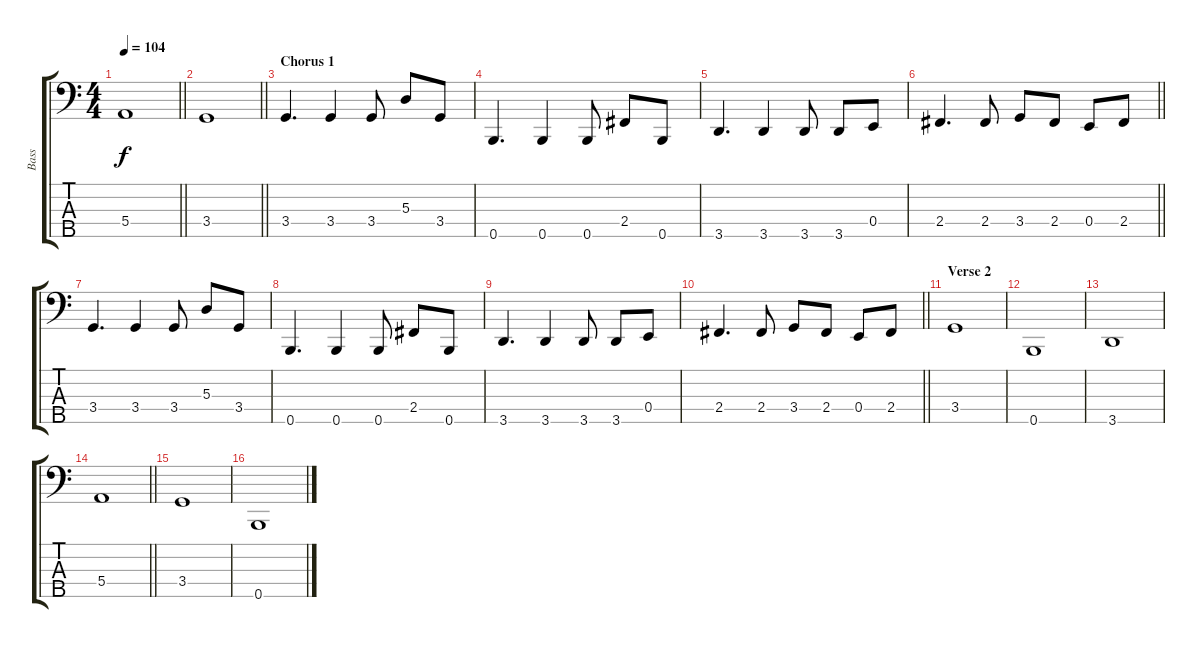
\track ("Bass" "Bass") {instrument electricbassfinger}
\staff {score tabs}
\tuning (G2 D2 A1 E1 B0) {hide}
\ts (4 4)
\tempo 104
\clef f4
\barLineRight lightlight
\ks c
5.4.1{dy f} |
\barLineRight lightlight
3.4.1 |
\section ("" "Chorus 1")
3.4.4{d} 3.4.4 3.4.8 5.3.8 3.4.8 |
0.5.4{d} 0.5.4 0.5.8 2.4.8 0.5.8 |
3.5.4{d} 3.5.4 3.5.8 3.5.8 0.4.8 |
\barLineRight lightlight
2.4.4{d} 2.4.8 3.4.8 2.4.8 0.4.8 2.4.8 |
3.4.4{d} 3.4.4 3.4.8 5.3.8 3.4.8 |
0.5.4{d} 0.5.4 0.5.8 2.4.8 0.5.8 |
3.5.4{d} 3.5.4 3.5.8 3.5.8 0.4.8 |
\barLineRight lightlight
2.4.4{d} 2.4.8 3.4.8 2.4.8 0.4.8 2.4.8 |
\section ("" "Verse 2")
3.4.1 |
0.5.1 |
3.5.1 |
\barLineRight lightlight
5.4.1 |
3.4.1 |
0.5.1
